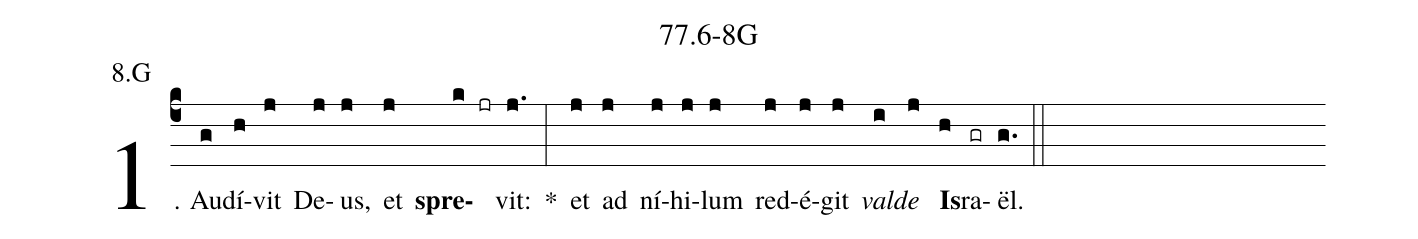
name: 77.6-8G;
annotation: 8.G;
%%
(c4)1. Au(g)dí(h)vit(j) De(j)us,(j) et(j) <b>spre</b>(k jr)vit:(j.) *(:) et(j) ad(j) ní(j)hi(j)lum(j) red(j)é(j)git(j) <i>val</i>(i)<i>de</i>(j) <b>Is</b>(h)ra(gr)ël.(g.) (::)


%E(j) u(j) o(i) u(j) a(h) e.(g.) (::)
